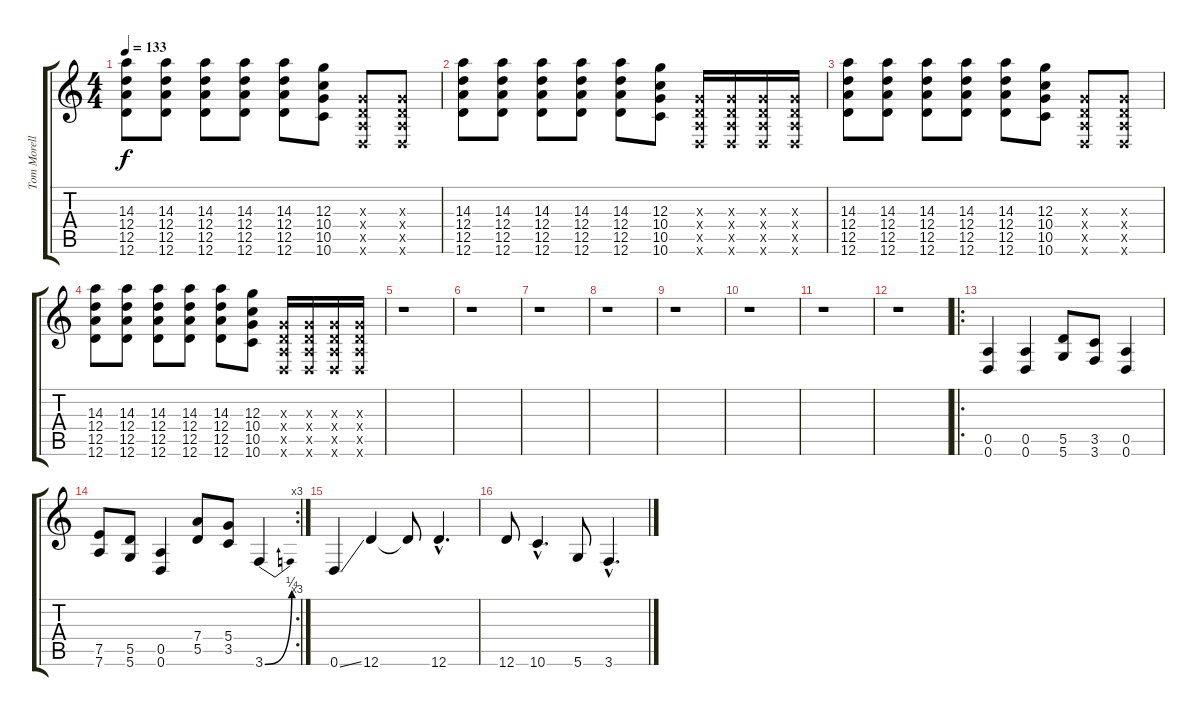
\track ("Tom Morello 2" "Tom Morell") {instrument distortionguitar}
\staff {score tabs}
\tuning (E4 B3 G3 D3 A2 D2) {hide}
\ts (4 4)
\tempo 133
\clef g2
\ks c
(14.3 12.4 12.5 12.6).8{dy f} (14.3 12.4 12.5 12.6).8 (14.3 12.4 12.5 12.6).8 (14.3 12.4 12.5 12.6).8 (14.3 12.4 12.5 12.6).8 (12.3 10.4 10.5 10.6).8 (0.3{x} 0.4{x} 0.5{x} 0.6{x}).8 (0.3{x} 0.4{x} 0.5{x} 0.6{x}).8 |
(14.3 12.4 12.5 12.6).8 (14.3 12.4 12.5 12.6).8 (14.3 12.4 12.5 12.6).8 (14.3 12.4 12.5 12.6).8 (14.3 12.4 12.5 12.6).8 (12.3 10.4 10.5 10.6).8 (0.3{x} 0.4{x} 0.5{x} 0.6{x}).16 (0.3{x} 0.4{x} 0.5{x} 0.6{x}).16 (0.3{x} 0.4{x} 0.5{x} 0.6{x}).16 (0.3{x} 0.4{x} 0.5{x} 0.6{x}).16 |
(14.3 12.4 12.5 12.6).8 (14.3 12.4 12.5 12.6).8 (14.3 12.4 12.5 12.6).8 (14.3 12.4 12.5 12.6).8 (14.3 12.4 12.5 12.6).8 (12.3 10.4 10.5 10.6).8 (0.3{x} 0.4{x} 0.5{x} 0.6{x}).8 (0.3{x} 0.4{x} 0.5{x} 0.6{x}).8 |
(14.3 12.4 12.5 12.6).8 (14.3 12.4 12.5 12.6).8 (14.3 12.4 12.5 12.6).8 (14.3 12.4 12.5 12.6).8 (14.3 12.4 12.5 12.6).8 (12.3 10.4 10.5 10.6).8 (0.3{x} 0.4{x} 0.5{x} 0.6{x}).16 (0.3{x} 0.4{x} 0.5{x} 0.6{x}).16 (0.3{x} 0.4{x} 0.5{x} 0.6{x}).16 (0.3{x} 0.4{x} 0.5{x} 0.6{x}).16 |
r.1 |
r.1 |
r.1 |
r.1 |
r.1 |
r.1 |
r.1 |
r.1 |
\ro
(0.5 0.6).4 (0.5 0.6).4 (5.5 5.6).8 (3.5 3.6).8 (0.5 0.6).4 |
\rc 3
(7.5 7.6).8 (5.5 5.6).8 (0.5 0.6).4 (7.4 5.5).8 (5.4 3.5).8 3.6{be (bend 0 0 60 1)}.4 |
0.6{ss}.4 12.6.4 12.6{t}.8 12.6{hac}.4{d} |
12.6.8 10.6{hac}.4{d} 5.6.8 3.6{hac}.4{d}
